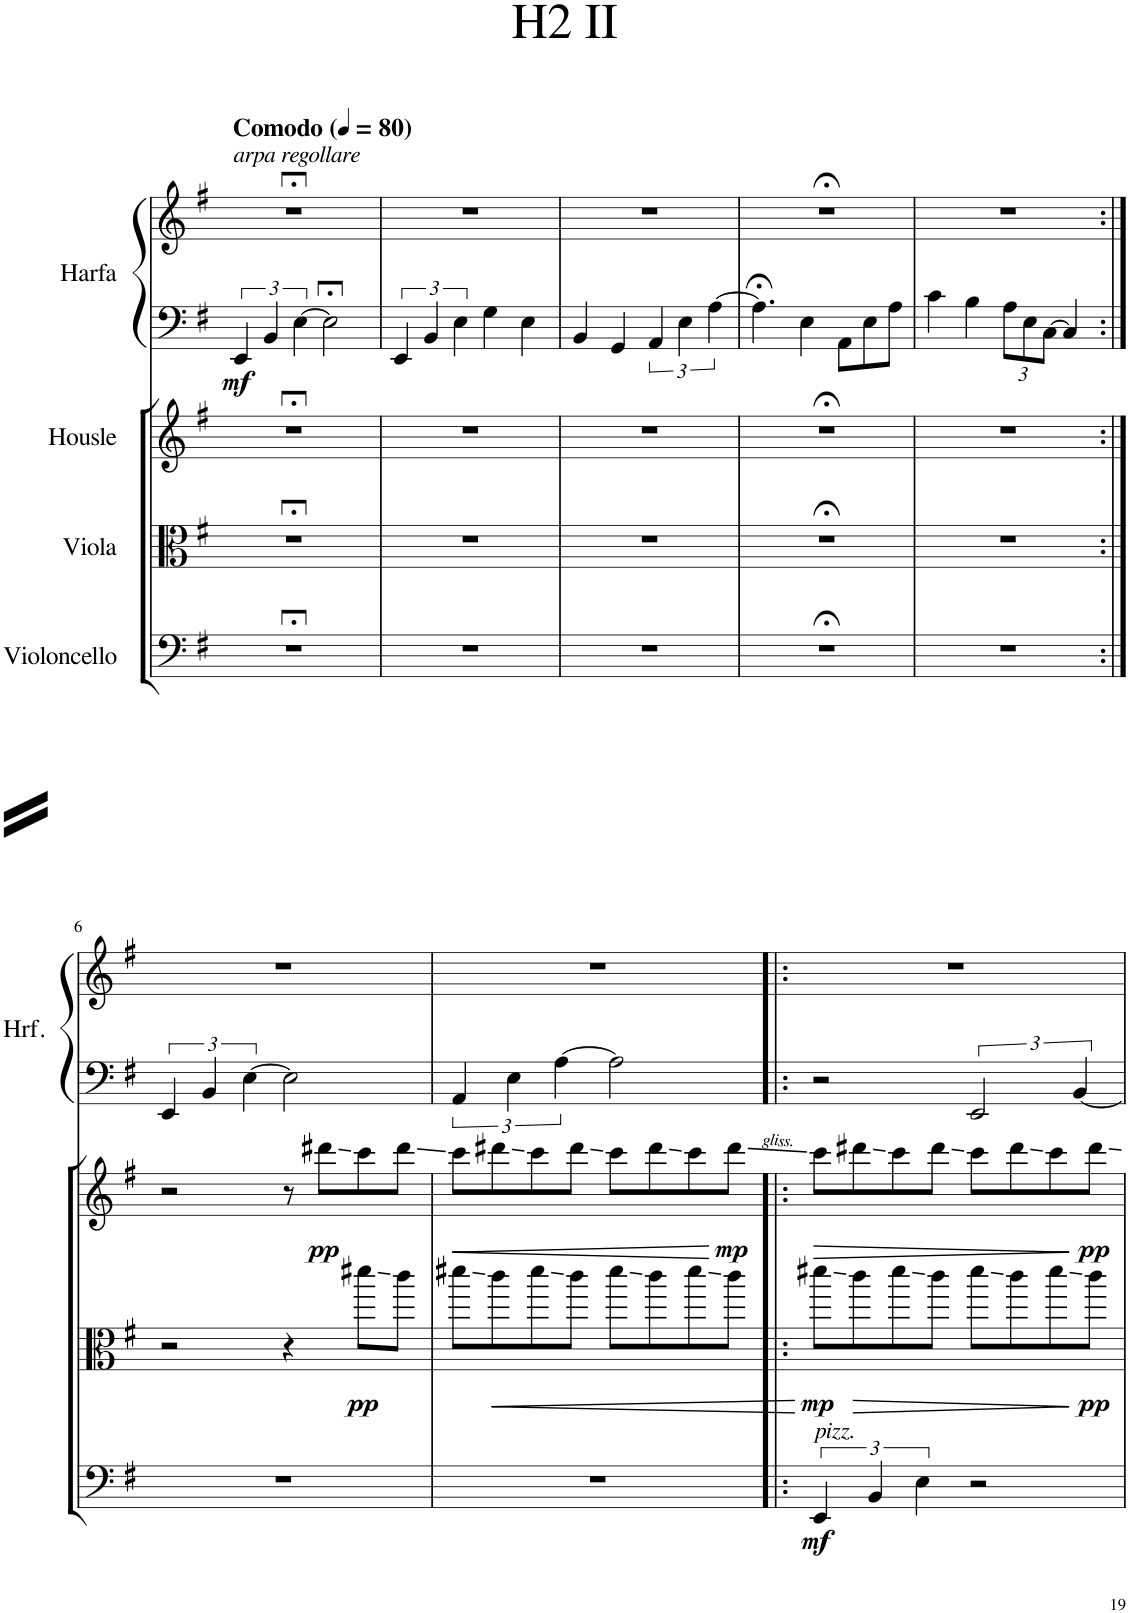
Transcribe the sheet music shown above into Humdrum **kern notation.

**kern	**dynam	**kern	**dynam	**kern	**dynam	**kern	**kern	**dynam
*part4	*part4	*part3	*part3	*part2	*part2	*part1	*part1	*part1
*staff5	*staff5	*staff4	*staff4	*staff3	*staff3	*staff2	*staff1	*staff1/2
*I"Violoncello	*	*I"Viola	*	*I"Housle	*	*I"Harfa	*	*
*I'Vc	*	*I'Vla	*	*	*	*	*	*
!!LO:PB:g=z
*clefF4	*	*clefC3	*	*clefG2	*	*clefF4	*clefG2	*
*k[f#]	*	*k[f#]	*	*k[f#]	*	*k[f#]	*k[f#]	*
*M4/4	*	*M4/4	*	*M4/4	*	*M4/4	*M4/4	*
*MM80	*	*MM80	*	*MM80	*	*MM80	*MM80	*
=1	=1	=1	=1	=1	=1	=1	=1	=1
!	!	!	!	!	!	!	!LO:TX:a:B:t=Comodo	!
!	!	!	!	!	!	!	!LO:TX:a:i:t=arpa regollare	!
!	!	!	!	!	!	!	!	!LO:DY:b=2
1r;<	.	1r;<	.	1r;<	.	6EE/	1r;<	mf
.	.	.	.	.	.	6BB/	.	.
.	.	.	.	.	.	[6E\	.	.
.	.	.	.	.	.	2E;<\]	.	.
=2	=2	=2	=2	=2	=2	=2	=2	=2
1r	.	1r	.	1r	.	6EE/	1r	.
.	.	.	.	.	.	6BB/	.	.
.	.	.	.	.	.	6E\	.	.
.	.	.	.	.	.	4G\	.	.
.	.	.	.	.	.	4E\	.	.
=3	=3	=3	=3	=3	=3	=3	=3	=3
1r	.	1r	.	1r	.	4BB/	1r	.
.	.	.	.	.	.	4GG/	.	.
.	.	.	.	.	.	6AA/	.	.
.	.	.	.	.	.	6E\	.	.
.	.	.	.	.	.	[6A\	.	.
=4	=4	=4	=4	=4	=4	=4	=4	=4
1r;<	.	1r;<	.	1r;<	.	4.A;<\]	1r;<	.
.	.	.	.	.	.	4E\	.	.
.	.	.	.	.	.	8AA\L	.	.
.	.	.	.	.	.	8E\	.	.
.	.	.	.	.	.	8A\J	.	.
=5	=5	=5	=5	=5	=5	=5	=5	=5
1r	.	1r	.	1r	.	4c\	1r	.
.	.	.	.	.	.	4B\	.	.
*	*	*	*	*	*	*Xbrackettup	*	*
.	.	.	.	.	.	12A\L	.	.
.	.	.	.	.	.	12E\	.	.
.	.	.	.	.	.	[12C\J	.	.
.	.	.	.	.	.	4C/]	.	.
!!LO:LB:g=z
=6:|!	=6:|!	=6:|!	=6:|!	=6:|!	=6:|!	=6:|!	=6:|!	=6:|!
*	*	*	*	*	*	*brackettup	*	*
1r	.	2r	.	2r	.	6EE/	1r	.
.	.	.	.	.	.	6BB/	.	.
.	.	.	.	.	.	[6E\	.	.
.	.	4r	.	8r	.	2E\]	.	.
!	!	!	!	!	!LO:DY:b	!	!	!
.	.	.	.	8ddd#X\L	pp	.	.	.
!	!	!	!LO:DY:b	!	!	!	!	!
.	.	8ddd#X\L	pp	8ccc\	.	.	.	.
.	.	8ccc\J	.	8ddd#\J	.	.	.	.
=7	=7	=7	=7	=7	=7	=7	=7	=7
!	!	!	!	!	!LO:HP:b	!	!	!
1r	.	8ddd#X\L	.	8ccc\L	<	6AA/	1r	.
!	!	!	!LO:HP:b	!	!	!	!	!
.	.	8ccc\	<	8ddd#X\	.	.	.	.
.	.	.	.	.	.	6E\	.	.
.	.	8ddd#\	.	8ccc\	.	.	.	.
.	.	.	.	.	.	[6A\	.	.
.	.	8ccc\J	.	8ddd#\J	.	.	.	.
.	.	8ddd#\L	.	8ccc\L	.	2A\]	.	.
.	.	8ccc\	.	8ddd#\	.	.	.	.
.	.	8ddd#\	.	8ccc\	.	.	.	.
!	!	!	!	!	!LO:DY:n=1:b	!	!	!
.	.	8ccc\J	.	8ddd#\J	[ mp	.	.	.
.	.	.	[	.	.	.	.	.
=8!|:	=8!|:	=8!|:	=8!|:	=8!|:	=8!|:	=8!|:	=8!|:	=8!|:
!LO:TX:a:i:t=pizz.	!	!	!	!	!	!	!	!
!	!LO:DY:b	!	!LO:DY:b	!	!LO:HP:b	!	!	!
6EE/	mf	8ddd#X\L	mp	8ccc\L	>	2r	1r	.
!	!	!	!LO:HP:b	!	!	!	!	!
.	.	8ccc\	>	8ddd#X\	.	.	.	.
6BB/	.	.	.	.	.	.	.	.
.	.	8ddd#\	.	8ccc\	.	.	.	.
6E\	.	.	.	.	.	.	.	.
.	.	8ccc\J	.	8ddd#\J	.	.	.	.
2r	.	8ddd#\L	.	8ccc\L	.	3EE/	.	.
.	.	8ccc\	.	8ddd#\	.	.	.	.
.	.	8ddd#\	.	8ccc\	.	.	.	.
.	.	.	.	.	.	[6BB/	.	.
!	!	!	!LO:DY:n=1:b	!	!LO:DY:n=1:b	!	!	!
.	.	8ccc\J	] pp	8ddd#\J	] pp	.	.	.
=	=	=	=	=	=	=	=	=
*-	*-	*-	*-	*-	*-	*-	*-	*-
